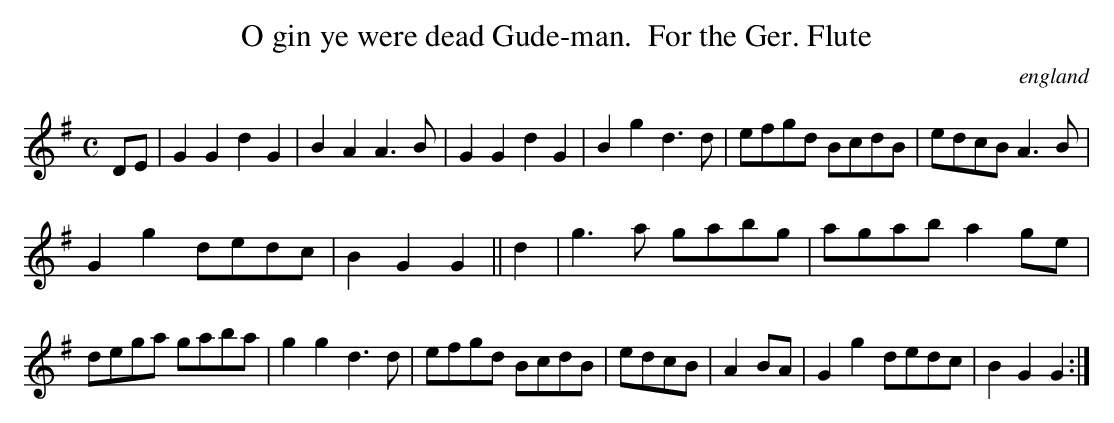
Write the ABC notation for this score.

X:1
T:O gin ye were dead Gude-man.  For the Ger. Flute
O:england
M:C
K:G
DE|\
G2G2 d2G2| B2A2 A3B| G2G2 d2G2| B2g2 d3d|\
efgd BcdB| edcB A3B|
G2g2 dedc| B2G2 G2||\
d2|\
g3a gabg| agab a2ge|
dega gaba| g2g2 d3d|\
efgd BcdB| edcB| A2BA| G2g2 dedc| B2G2 G2:|
